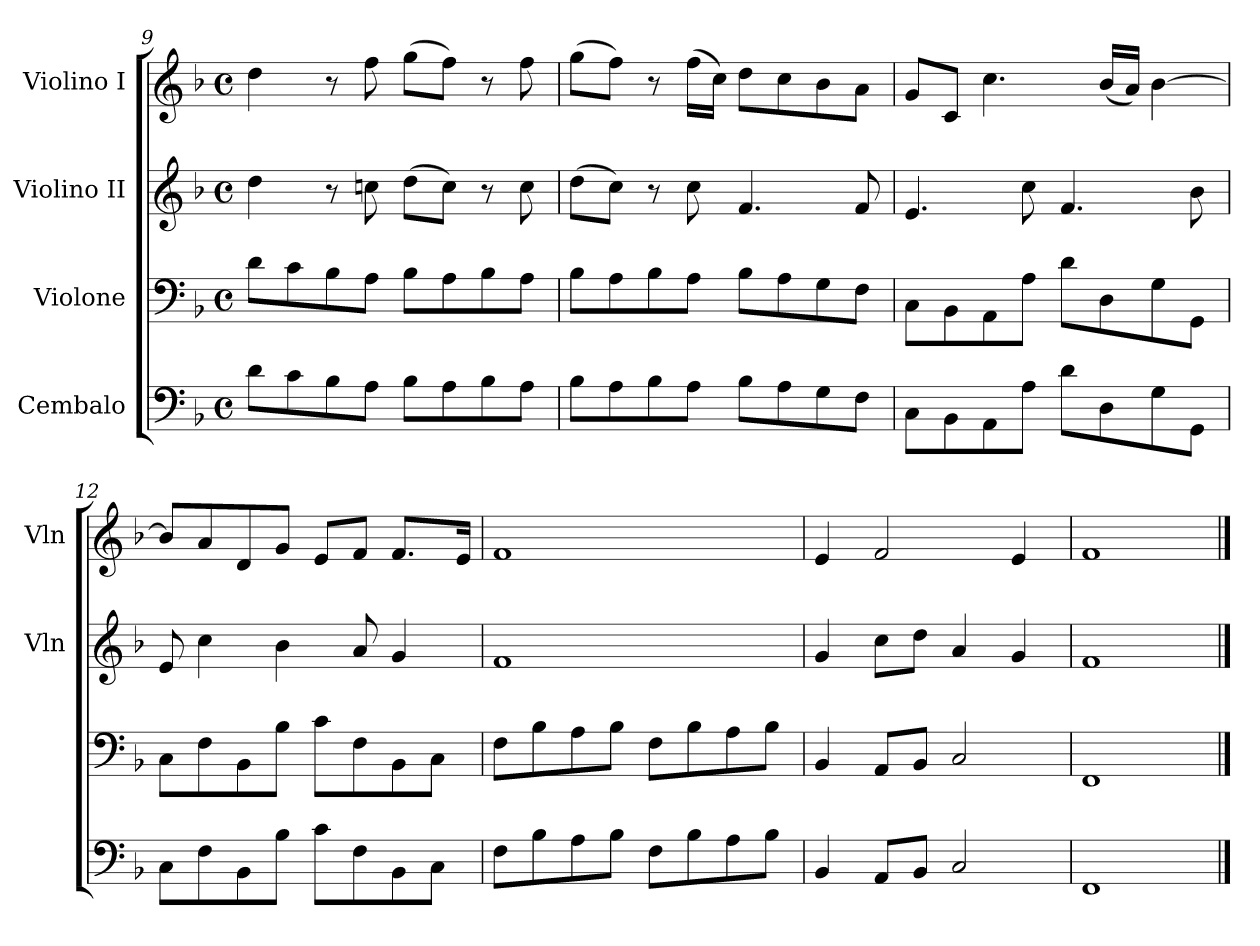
**kern	**kern	**kern	**kern
*part4	*part3	*part2	*part1
*staff4	*staff3	*staff2	*staff1
*I"Cembalo	*I"Violone	*I"Violino II	*I"Violino I
*	*	*I'Vln	*I'Vln
*clefF4	*clefF4	*clefG2	*clefG2
*k[b-]	*k[b-]	*k[b-]	*k[b-]
*F:	*F:	*F:	*F:
*M4/4	*M4/4	*M4/4	*M4/4
*met(c)	*met(c)	*met(c)	*met(c)
=9	=9	=9	=9
8dL	8dL	4dd	4dd
8c	8c	.	.
8B-	8B-	8r	8r
8AJ	8AJ	8ccn	8ff
8B-L	8B-L	(8ddL	(8ggL
8A	8A	8ccJ)	8ffJ)
8B-	8B-	8r	8r
8AJ	8AJ	8cc	8ff
=10	=10	=10	=10
8B-L	8B-L	(8ddL	(8ggL
8A	8A	8ccJ)	8ffJ)
8B-	8B-	8r	8r
8AJ	8AJ	8cc	(16ffLL
.	.	.	16ccJJ)
8B-L	8B-L	4.f	8ddL
8A	8A	.	8cc
8G	8G	.	8b-
8FJ	8FJ	8f	8aJ
=11	=11	=11	=11
8CL	8CL	4.e	8gL
8BB-	8BB-	.	8cJ
8AA	8AA	.	4.cc
8AJ	8AJ	8cc	.
8dL	8dL	4.f	.
8D	8D	.	(16b-LL
.	.	.	16aJJ)
8G	8G	.	[4b-
8GGJ	8GGJ	8b-	.
=12	=12	=12	=12
8CL	8CL	8e	8b-L]
8F	8F	4cc	8a
8BB-	8BB-	.	8d
8B-J	8B-J	4b-	8gJ
8cL	8cL	.	8eL
8F	8F	8a	8fJ
8BB-	8BB-	4g	8.fL
8CJ	8CJ	.	.
.	.	.	16eJk
=13	=13	=13	=13
8FL	8FL	1f	1f
8B-	8B-	.	.
8A	8A	.	.
8B-J	8B-J	.	.
8FL	8FL	.	.
8B-	8B-	.	.
8A	8A	.	.
8B-J	8B-J	.	.
=14	=14	=14	=14
4BB-	4BB-	4g	4e
8AAL	8AAL	8ccL	2f
8BB-J	8BB-J	8ddJ	.
2C	2C	4a	.
.	.	4g	4e
=15	=15	=15	=15
1FF	1FF	1f	1f
==	==	==	==
*-	*-	*-	*-
